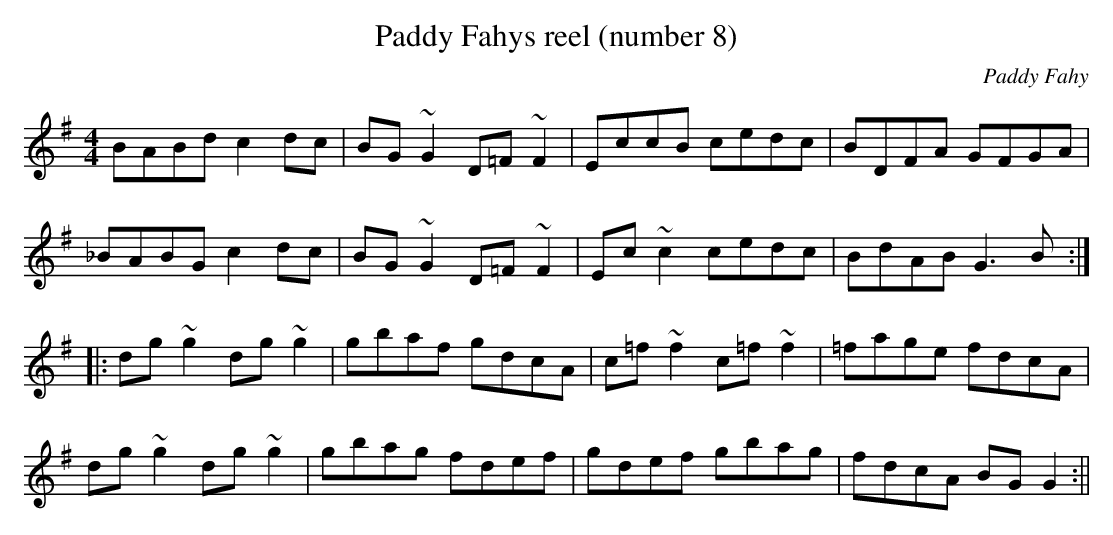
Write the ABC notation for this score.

X:1
T:Paddy Fahys reel (number 8)
M:4/4
L:1/8
C:Paddy Fahy
K:G
BABd c2dc | BG~G2 D=F~F2 | EccB cedc | BDFA GFGA |
_BABG c2dc | BG~G2 D=F~F2 | Ec~c2 cedc | BdAB G3B :|
|: dg~g2 dg~g2 | gbaf gdcA | c=f~f2 c=f~f2 | =fage fdcA |
dg~g2 dg~g2 | gbag fdef | gdef gbag | fdcA BGG2 :||
